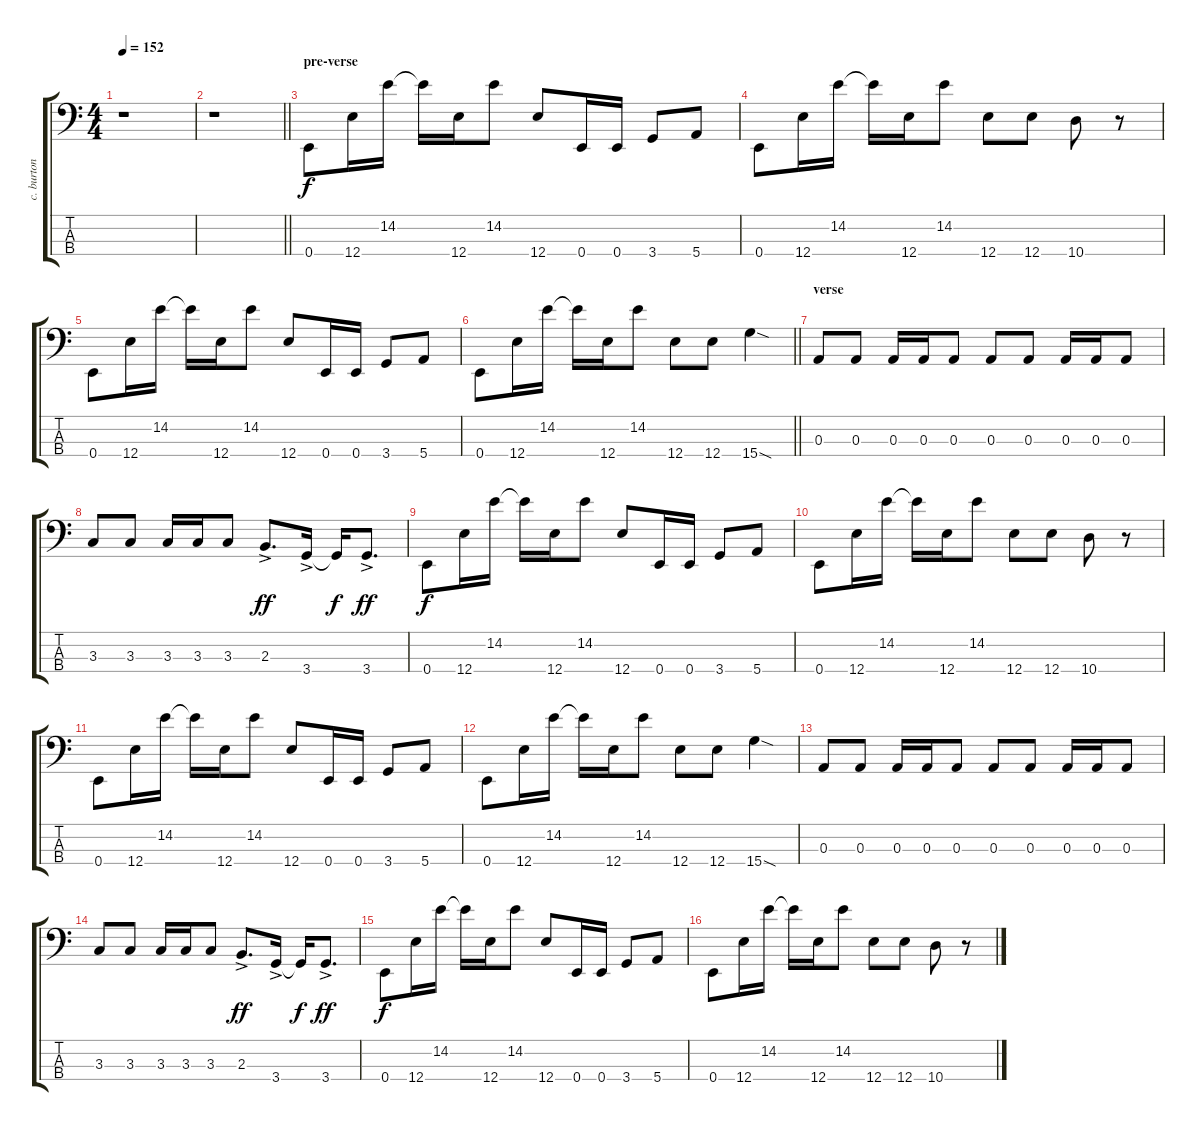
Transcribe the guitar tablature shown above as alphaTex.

\track ("c. burton - bass" "c. burton ") {instrument electricbassfinger}
\staff {score tabs}
\tuning (G2 D2 A1 E1) {hide}
\ts (4 4)
\tempo 152
\clef f4
\ks c
r.1{dy f} |
\barLineRight lightlight
r.1 |
\section ("" "pre-verse")
0.4.8 12.4.16 14.2.16 14.2{t}.16 12.4.16 14.2.8 12.4.8 0.4.16 0.4.16 3.4.8 5.4.8 |
0.4.8 12.4.16 14.2.16 14.2{t}.16 12.4.16 14.2.8 12.4.8 12.4.8 10.4.8 r.8 |
0.4.8 12.4.16 14.2.16 14.2{t}.16 12.4.16 14.2.8 12.4.8 0.4.16 0.4.16 3.4.8 5.4.8 |
\barLineRight lightlight
0.4.8 12.4.16 14.2.16 14.2{t}.16 12.4.16 14.2.8 12.4.8 12.4.8 15.4{sod}.4 |
\section ("" "verse")
0.3.8 0.3.8 0.3.16 0.3.16 0.3.8 0.3.8 0.3.8 0.3.16 0.3.16 0.3.8 |
3.3.8 3.3.8 3.3.16 3.3.16 3.3.8 2.3{ac}.8{d dy ff} 3.4{ac}.16 3.4{t}.16{dy f} 3.4{ac}.8{d dy ff} |
0.4.8{dy f} 12.4.16 14.2.16 14.2{t}.16 12.4.16 14.2.8 12.4.8 0.4.16 0.4.16 3.4.8 5.4.8 |
0.4.8 12.4.16 14.2.16 14.2{t}.16 12.4.16 14.2.8 12.4.8 12.4.8 10.4.8 r.8 |
0.4.8 12.4.16 14.2.16 14.2{t}.16 12.4.16 14.2.8 12.4.8 0.4.16 0.4.16 3.4.8 5.4.8 |
0.4.8 12.4.16 14.2.16 14.2{t}.16 12.4.16 14.2.8 12.4.8 12.4.8 15.4{sod}.4 |
0.3.8 0.3.8 0.3.16 0.3.16 0.3.8 0.3.8 0.3.8 0.3.16 0.3.16 0.3.8 |
3.3.8 3.3.8 3.3.16 3.3.16 3.3.8 2.3{ac}.8{d dy ff} 3.4{ac}.16 3.4{t}.16{dy f} 3.4{ac}.8{d dy ff} |
0.4.8{dy f} 12.4.16 14.2.16 14.2{t}.16 12.4.16 14.2.8 12.4.8 0.4.16 0.4.16 3.4.8 5.4.8 |
0.4.8 12.4.16 14.2.16 14.2{t}.16 12.4.16 14.2.8 12.4.8 12.4.8 10.4.8 r.8
